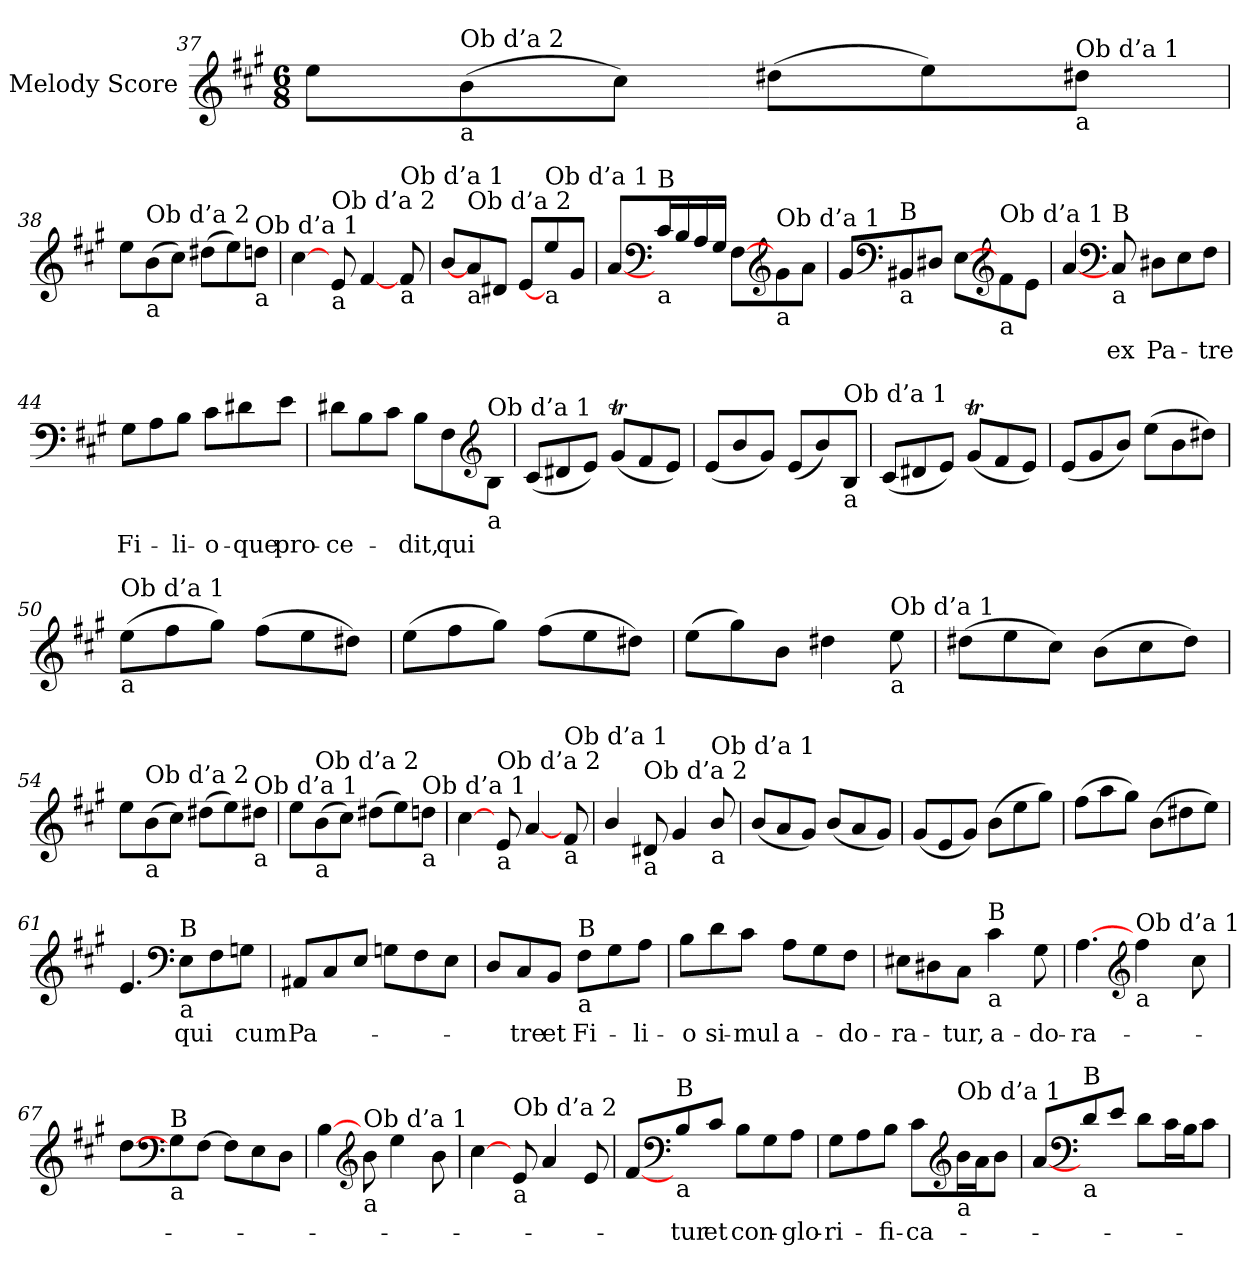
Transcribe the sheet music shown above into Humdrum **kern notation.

**kern	**text
*part1	*part1
*staff1	*staff1
*I"Melody Score	*
*clefG2	*
*k[f#c#g#]	*
*M6/8	*
=37	=37
8ee\L	.
!LO:TX:a:t=Ob d’a 2	!
!LO:TX:b:t=a	!
(8b\	.
8cc#\J)	.
(8dd#X\L	.
8ee\)	.
!LO:TX:a:t=Ob d’a 1	!
!LO:TX:b:t=a	!
8dd#X\J	.
=38	=38
8ee\L	.
!LO:TX:a:t=Ob d’a 2	!
!LO:TX:b:t=a	!
(8b\	.
8cc#\J)	.
(8dd#X\L	.
8ee\)	.
!LO:TX:a:t=Ob d’a 1	!
!LO:TX:b:t=a	!
8dd\J	.
=39	=39
[4cc#\	.
!LO:TX:a:t=Ob d’a 2	!
!LO:TX:b:t=a	!
8e/	.
[4f#/	.
!LO:TX:a:t=Ob d’a 1	!
!LO:TX:b:t=a	!
8f#/	.
=40	=40
[8b/L	.
!LO:TX:a:t=Ob d’a 2	!
!LO:TX:b:t=a	!
8a/	.
8d#X/J	.
[8e/L	.
!LO:TX:a:t=Ob d’a 1	!
!LO:TX:b:t=a	!
8ee/	.
8g#/J	.
=41	=41
[8a/L	.
*clefF4	*
!LO:TX:a:t=B	!
!LO:TX:b:t=a	!
16c#/L	.
16B/	.
16A/	.
16G#/JJ	.
[8F#\L	.
*clefG2	*
!LO:TX:a:t=Ob d’a 1	!
!LO:TX:b:t=a	!
8g#\	.
8a\J	.
=42	=42
8g#/L	.
*clefF4	*
!LO:TX:a:t=B	!
!LO:TX:b:t=a	!
8BB#X/	.
8D#X/J	.
[8E\L	.
*clefG2	*
!LO:TX:a:t=Ob d’a 1	!
!LO:TX:b:t=a	!
8f#\	.
8e\J	.
=43	=43
[4a/	.
*clefF4	*
!LO:TX:a:t=B	!
!LO:TX:b:t=a	!
!	!LO:LY:b
8C#/	ex
!	!LO:LY:b
8D#\L	Pa-
8E\	.
!	!LO:LY:b
8F#\J	-tre
=44	=44
!	!LO:LY:b
8G#\L	Fi-
8A\	.
!	!LO:LY:b
8B\J	-li-
!	!LO:LY:b
8c#\L	-o-
!	!LO:LY:b
8d#X\	-que
!	!LO:LY:b
8e\J	pro-
=45	=45
!	!LO:LY:b
8d#X\L	-ce-
8B\	.
8c#\J	.
!	!LO:LY:b
8B\L	-dit,
!	!LO:LY:b
8F#\	qui
*clefG2	*
!LO:TX:a:t=Ob d’a 1	!
!LO:TX:b:t=a	!
8B\J	.
=46	=46
(8c#/L	.
8d#X/	.
8e/J)	.
(8g#t/L	.
8f#/	.
8e/J)	.
=47	=47
(8e/L	.
8b/	.
8g#/J)	.
(8e/L	.
8b/)	.
!LO:TX:a:t=Ob d’a 1	!
!LO:TX:b:t=a	!
8B/J	.
=48	=48
(8c#/L	.
8d#X/	.
8e/J)	.
(8g#t/L	.
8f#/	.
8e/J)	.
=49	=49
(8e/L	.
8g#/	.
8b/J)	.
(8ee\L	.
8b\	.
8dd#X\J)	.
=50	=50
!LO:TX:a:t=Ob d’a 1	!
!LO:TX:b:t=a	!
(8ee\L	.
8ff#\	.
8gg#\J)	.
(8ff#\L	.
8ee\	.
8dd#X\J)	.
=51	=51
(8ee\L	.
8ff#\	.
8gg#\J)	.
(8ff#\L	.
8ee\	.
8dd#X\J)	.
=52	=52
(8ee\L	.
8gg#\)	.
8b\J	.
4dd#X\	.
!LO:TX:a:t=Ob d’a 1	!
!LO:TX:b:t=a	!
8ee\	.
=53	=53
(8dd#X\L	.
8ee\	.
8cc#\J)	.
(8b\L	.
8cc#\	.
8dd#\J)	.
=54	=54
8ee\L	.
!LO:TX:a:t=Ob d’a 2	!
!LO:TX:b:t=a	!
(8b\	.
8cc#\J)	.
(8dd#X\L	.
8ee\)	.
!LO:TX:a:t=Ob d’a 1	!
!LO:TX:b:t=a	!
8dd#X\J	.
=55	=55
8ee\L	.
!LO:TX:a:t=Ob d’a 2	!
!LO:TX:b:t=a	!
(8b\	.
8cc#\J)	.
(8dd#X\L	.
8ee\)	.
!LO:TX:a:t=Ob d’a 1	!
!LO:TX:b:t=a	!
8dd\J	.
=56	=56
[4cc#\	.
!LO:TX:a:t=Ob d’a 2	!
!LO:TX:b:t=a	!
8e/	.
[4a/	.
!LO:TX:a:t=Ob d’a 1	!
!LO:TX:b:t=a	!
8f#/	.
=57	=57
4b/	.
!LO:TX:a:t=Ob d’a 2	!
!LO:TX:b:t=a	!
8d#X/	.
4g#/	.
!LO:TX:a:t=Ob d’a 1	!
!LO:TX:b:t=a	!
8b/	.
=58	=58
(8b/L	.
8a/	.
8g#/J)	.
(8b/L	.
8a/	.
8g#/J)	.
=59	=59
(8g#/L	.
8e/	.
8g#/J)	.
(8b\L	.
8ee\	.
8gg#\J)	.
=60	=60
(8ff#\L	.
8aa\	.
8gg#\J)	.
(8b\L	.
8dd#X\	.
8ee\J)	.
=61	=61
4.e/	.
*clefF4	*
!LO:TX:a:t=B	!
!LO:TX:b:t=a	!
!	!LO:LY:b
8E\L	qui
8F#\	.
!	!LO:LY:b
8Gn\J	cum
=62	=62
!	!LO:LY:b
8AA#X/L	Pa-
8C#/	.
8E/J	.
8Gn\L	.
8F#\	.
8E\J	.
=63	=63
8D/L	.
!	!LO:LY:b
8C#/	-tre
!	!LO:LY:b
8BB/J	et
!LO:TX:a:t=B	!
!LO:TX:b:t=a	!
!	!LO:LY:b
8F#\L	Fi-
8G#\	.
!	!LO:LY:b
8A\J	-li-
=64	=64
!	!LO:LY:b
8B\L	-o
!	!LO:LY:b
8d\	si-
!	!LO:LY:b
8c#\J	-mul
!	!LO:LY:b
8A\L	a-
8G#\	.
!	!LO:LY:b
8F#\J	-do-
=65	=65
!	!LO:LY:b
8E#X\L	-ra-
8D#X\	.
!	!LO:LY:b
8C#\J	-tur,
!LO:TX:a:t=B	!
!LO:TX:b:t=a	!
!	!LO:LY:b
4c#\	a-
!	!LO:LY:b
8G#\	-do-
=66	=66
!	!LO:LY:b
[4.A\	-ra-
*clefG2	*
!LO:TX:a:t=Ob d’a 1	!
!LO:TX:b:t=a	!
4ff#\	.
8cc#\	.
=67	=67
[8dd\L	.
*clefF4	*
!LO:TX:a:t=B	!
!LO:TX:b:t=a	!
8G#\	.
[8F#\J	.
8F#\L]	.
8E\	.
8D\J	.
=68	=68
[4B\	.
*clefG2	*
!LO:TX:a:t=Ob d’a 1	!
!LO:TX:b:t=a	!
8b\	.
4ee\	.
8b\	.
=69	=69
[4cc#\	.
!LO:TX:a:t=Ob d’a 2	!
!LO:TX:b:t=a	!
8e/	.
4a/	.
8e/	.
=70	=70
[8f#/L	.
*clefF4	*
!LO:TX:a:t=B	!
!LO:TX:b:t=a	!
!	!LO:LY:b
8B/	-tur
!	!LO:LY:b
8c#/J	et
!	!LO:LY:b
8B\L	con-
8G#\	.
!	!LO:LY:b
8A\J	-glo-
=71	=71
!	!LO:LY:b
8G#\L	-ri-
8A\	.
!	!LO:LY:b
8B\J	-fi-
!	!LO:LY:b
8c#\L	-ca-
*clefG2	*
!LO:TX:a:t=Ob d’a 1	!
!LO:TX:b:t=a	!
16b\L	.
16a\J	.
8b\J	.
=72	=72
[8a/L	.
*clefF4	*
!LO:TX:a:t=B	!
!LO:TX:b:t=a	!
8d/	.
8e/J	.
8d\L	.
16c#\L	.
16B\J	.
8c#\J	.
=	=
*-	*-
